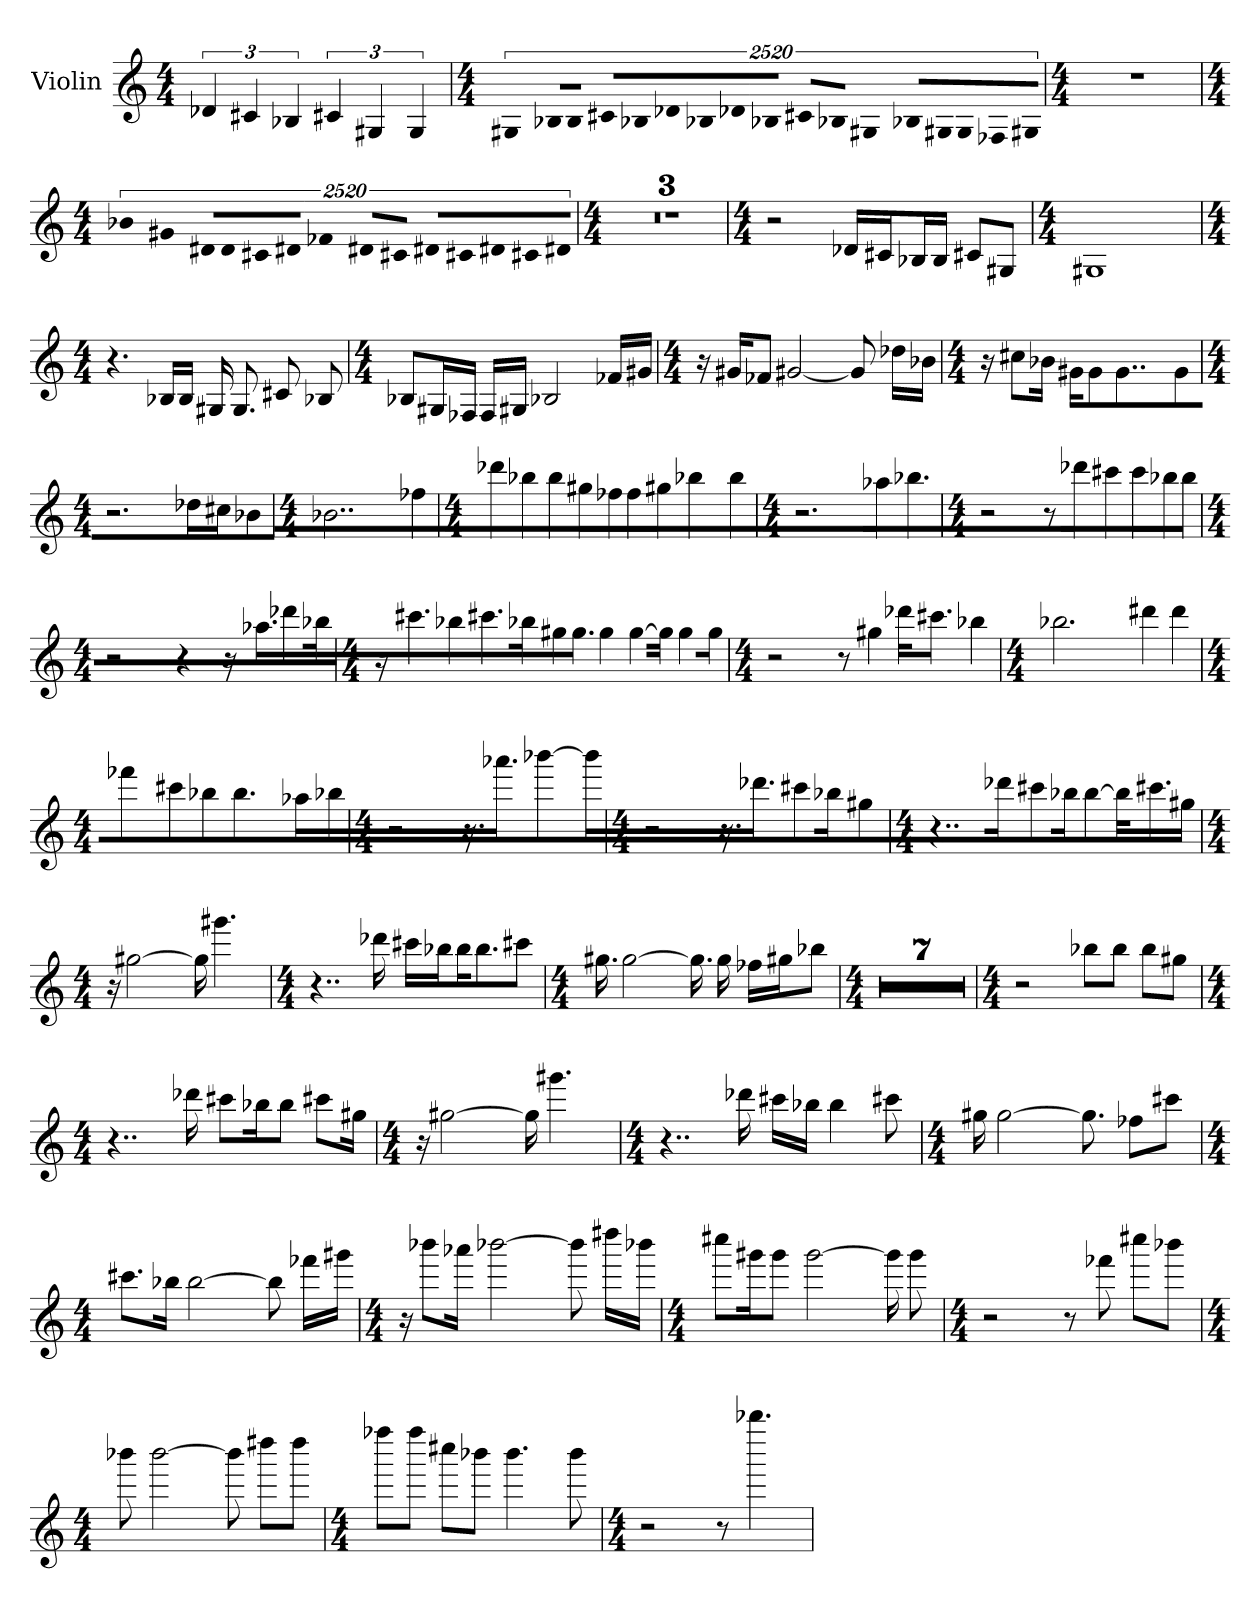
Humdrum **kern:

**kern
*part1
*staff1
*I"Violin
*I'Vln
*M4/4
=
6d-X
6c#X
6B-X
6c#X
6G#X
6G#
=
*M4/4
!LO:N:vis=4
10080%1753G#X
!LO:N:vis=16
40320%1753B-XLL
!LO:N:vis=16
40320%1753B-JJ
!LO:N:vis=16
40320%1753c#XLL
!LO:N:vis=16
40320%1753B-X
!LO:N:vis=16
40320%1753d-XJ
!LO:N:vis=16
40320%1753B-XL
!LO:N:vis=16
40320%1753d-X
!LO:N:vis=16
40320%1753B-XJJ
!LO:N:vis=16
40320%1753c#XLL
!LO:N:vis=16
40320%1753B-XJJ
!LO:N:vis=4
10080%1753G#X
!LO:N:vis=16
40320%1753B-XLL
!LO:N:vis=16
40320%1753G#X
!LO:N:vis=16
40320%1753G#J
!LO:N:vis=16
40320%1753F-XL
!LO:N:vis=16
40320%1753G#XJJ
=
*M4/4
1r
=
*M4/4
!LO:N:vis=4
10080%1753b-X
!LO:N:vis=4
10080%1753g#X
!LO:N:vis=16
40320%1753d#XLL
!LO:N:vis=16
40320%1753d#
!LO:N:vis=16
40320%1753c#X
!LO:N:vis=16
40320%1753d#XJJ
!LO:N:vis=4
10080%1753f-X
!LO:N:vis=16
40320%1753d#XLL
!LO:N:vis=16
40320%1753c#XJJ
!LO:N:vis=16
40320%1753d#XLL
!LO:N:vis=16
40320%1753c#X
!LO:N:vis=16
40320%1753d#XJ
!LO:N:vis=16
40320%1753c#XL
!LO:N:vis=16
40320%1753d#XJJ
=
*M4/4
1r
=
*M4/4
1r
=
*M4/4
1r
=
*M4/4
2r
16d-XLL
16c#XJ
16B-XL
16B-JJ
8c#XL
8G#XJ
=
*M4/4
1G#X
=
*M4/4
4.r
16B-XLL
16B-JJ
16G#XLL
8.G#J
8c#XL
8B-XJ
=
*M4/4
8B-XL
16G#XL
16F-XJJ
16F-LL
16G#XJJ
2B-X
16f-XLL
16g#XJJ
=
*M4/4
16r
16g#XKL
8f-XJ
[2g#X
8g#]
16dd-XLL
16b-XJJ
=
*M4/4
16r
8cc#XL
16b-XJk
16g#XLL
8g#J
4..g#
8g#
=
*M4/4
2.r
16dd-XLL
16cc#XJ
8b-XJ
=
*M4/4
2..b-X
8ff-X
=
*M4/4
8ddd-XL
8bb-XJ
8bb-L
16gg#XL
16ff-XJJ
16ff-LL
16gg#XJJ
4bb-X
8bb-
=
*M4/4
2.r
16aa-XKL
8.bb-XJ
=
*M4/4
2r
8r
16ddd-XKL
8ccc#XJ
16ccc#LL
16bb-X
16bb-JJ
=
*M4/4
2r
4r
16r
16.aa-XLL
16ddd-X
32bb-XJJk
=
*M4/4
16.r
16.ccc#XLL
16bb-XJ
16.ccc#XL
32bb-XJk
16gg#XL
16.gg#JJ
8gg#
[8gg#
32gg#]
8gg#L
16gg#Jk
=
*M4/4
2r
8r
8gg#X
32ddd-XKLL
16.ccc#XJ
8bb-XJ
=
*M4/4
2.bb-X
8ddd#XL
8ddd#J
=
*M4/4
4fff-X
8ccc#XL
8bb-XJ
4.bb-
16aa-XLL
16bb-XJJ
=
*M4/4
2r
16.r
16.aaa-X
[4bbb-X
16bbb-]
=
*M4/4
2r
16.r
16.ddd-XKL
8ccc#XJ
16bb-XKL
8gg#XJ
=
*M4/4
4..r
16ddd-X
8ccc#XL
16bb-XJk
[8bb-
32bb-]
16.ccc#XKL
16gg#XJJ
=
*M4/4
16r
[2gg#X
16gg#]
4.ggg#X
=
*M4/4
4..r
16ddd-X
16ccc#XLL
16bb-XJ
16bb-L
8.bb-J
8ccc#XJ
=
*M4/4
16.gg#X
[2gg#
16.gg#]
16gg#
16ff-XLL
16gg#XJ
8bb-XJ
=
*M4/4
1r
=
*M4/4
1r
=
*M4/4
1r
=
*M4/4
1r
=
*M4/4
1r
=
*M4/4
1r
=
*M4/4
1r
=
*M4/4
2r
8bb-XL
8bb-J
8bb-L
8gg#XJ
=
*M4/4
4..r
16ddd-X
8ccc#XL
16bb-XK
8bb-J
8ccc#XL
16gg#XJk
=
*M4/4
16r
[2gg#X
16gg#]
4.ggg#X
=
*M4/4
4..r
16ddd-X
16ccc#XLL
16bb-XJJ
4bb-
8ccc#X
=
*M4/4
16gg#X
[2gg#
8.gg#]
8ff-XL
8ccc#XJ
=
*M4/4
8.ccc#XL
16bb-XJk
[2bb-
8bb-]
16fff-XLL
16ggg#XJJ
=
*M4/4
16r
8bbb-XL
16aaa-XJk
[2bbb-X
8bbb-]
16dddd#XLL
16bbb-XJJ
=
*M4/4
8cccc#XL
16ggg#XK
8ggg#J
[2ggg#
16ggg#]
8ggg#
=
*M4/4
2r
8r
8fff-X
8cccc#XL
8bbb-XJ
=
*M4/4
8bbb-X
[2bbb-
8bbb-]
8dddd#XL
8dddd#J
=
*M4/4
8ffff-XL
8ffff-J
8cccc#XL
8bbb-XJ
4.bbb-
8bbb-
=
*M4/4
2r
8r
4.bbbb-X
=
*-
